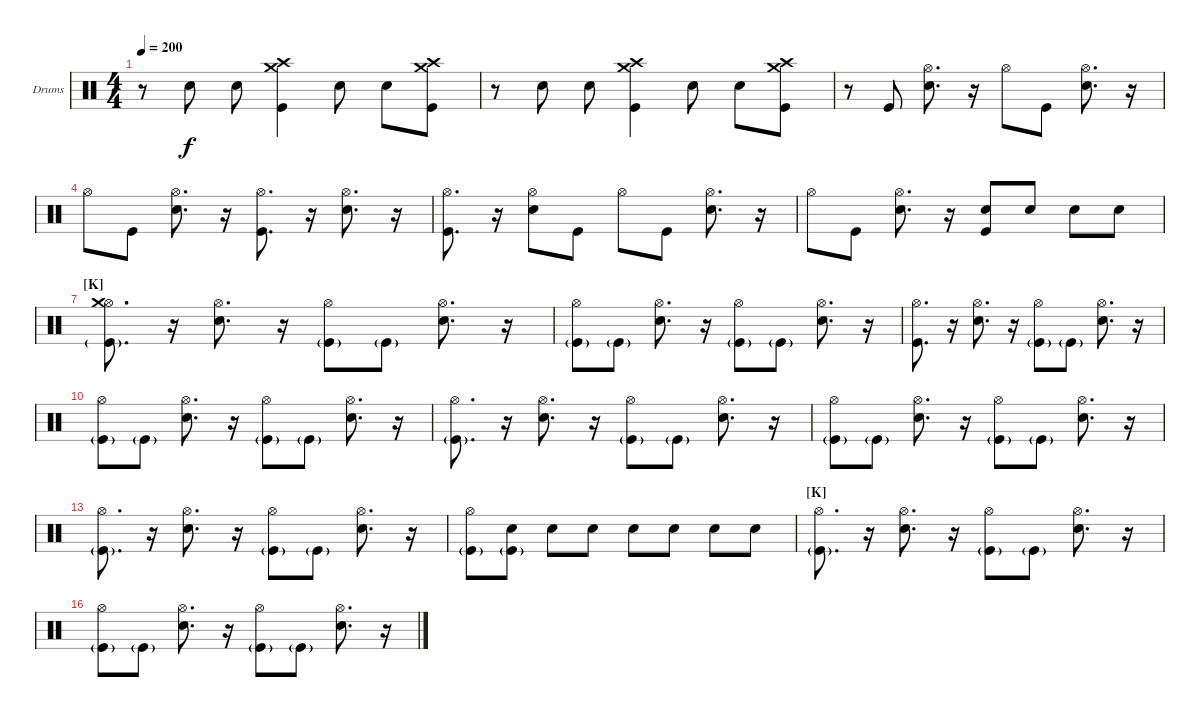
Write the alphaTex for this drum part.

\bracketExtendMode nobrackets
\firstSystemTrackNameOrientation horizontal
\otherSystemsTrackNameOrientation horizontal
\defaultBarNumberDisplay FirstOfSystem
\track ("Drum2" "Drums") {instrument percussion}
\staff {score}
\articulation defaults
\ts (4 4)
\tempo 200
\clef neutral
\scale
0.25
\ks c
r.8{dy f} "Snare (hit) 2".8 "Snare (hit) 2".8 ("Kick (hit)" "Crash medium (hit)" "Crash high (hit)").4 "Snare (hit) 2".8 "Snare (hit) 2".8 ("Kick (hit)" "Crash medium (hit)" "Crash high (hit)").8 |
\scale
0.25 r.8 "Snare (hit) 2".8 "Snare (hit) 2".8 ("Kick (hit)" "Crash medium (hit)" "Crash high (hit)").4 "Snare (hit) 2".8 "Snare (hit) 2".8 ("Kick (hit)" "Crash medium (hit)" "Crash high (hit)").8 |
\scale
0.25 r.8 "Kick (hit)".8 ("Snare (hit) 2" "Hi-Hat (open)").8{d} r.16 "Hi-Hat (open)".8 "Kick (hit)".8 ("Snare (hit) 2" "Hi-Hat (open)").8{d} r.16 |
\scale
0.25 "Hi-Hat (open)".8 "Kick (hit)".8 ("Snare (hit) 2" "Hi-Hat (open)").8{d} r.16 ("Kick (hit)" "Hi-Hat (open)").8{d} r.16 ("Snare (hit) 2" "Hi-Hat (open)").8{d} r.16 |
\scale
0.25 ("Kick (hit)" "Hi-Hat (open)").8{d} r.16 ("Snare (hit) 2" "Hi-Hat (open)").8 "Kick (hit)".8 "Hi-Hat (open)".8 "Kick (hit)".8 ("Snare (hit) 2" "Hi-Hat (open)").8{d} r.16 |
\scale
0.25 "Hi-Hat (open)".8 "Kick (hit)".8 ("Snare (hit) 2" "Hi-Hat (open)").8{d} r.16 ("Kick (hit)" "Snare (hit) 2").8 "Snare (hit) 2".8 "Snare (hit) 2".8 "Snare (hit) 2".8 |
\section ("K" "")
\scale
0.25 ("Kick (hit)"{g} "Hi-Hat (open)" "Crash medium (hit)").8{d} r.16 ("Snare (hit) 2" "Hi-Hat (open)").8{d} r.16 ("Kick (hit)"{g} "Hi-Hat (open)").8 "Kick (hit)"{g}.8 ("Snare (hit) 2" "Hi-Hat (open)").8{d} r.16 |
\scale
0.25 ("Kick (hit)"{g} "Hi-Hat (open)").8 "Kick (hit)"{g}.8 ("Snare (hit) 2" "Hi-Hat (open)").8{d} r.16 ("Kick (hit)"{g} "Hi-Hat (open)").8 "Kick (hit)"{g}.8 ("Snare (hit) 2" "Hi-Hat (open)").8{d} r.16 |
\scale
0.25 ("Kick (hit)" "Hi-Hat (open)").8{d} r.16 ("Snare (hit) 2" "Hi-Hat (open)").8{d} r.16 ("Kick (hit)"{g} "Hi-Hat (open)").8 "Kick (hit)"{g}.8 ("Snare (hit) 2" "Hi-Hat (open)").8{d} r.16 |
\scale
0.25 ("Kick (hit)"{g} "Hi-Hat (open)").8 "Kick (hit)"{g}.8 ("Snare (hit) 2" "Hi-Hat (open)").8{d} r.16 ("Kick (hit)"{g} "Hi-Hat (open)").8 "Kick (hit)"{g}.8 ("Snare (hit) 2" "Hi-Hat (open)").8{d} r.16 |
\scale
0.25 ("Kick (hit)"{g} "Hi-Hat (open)").8{d} r.16 ("Snare (hit) 2" "Hi-Hat (open)").8{d} r.16 ("Kick (hit)"{g} "Hi-Hat (open)").8 "Kick (hit)"{g}.8 ("Snare (hit) 2" "Hi-Hat (open)").8{d} r.16 |
\scale
0.25 ("Kick (hit)"{g} "Hi-Hat (open)").8 "Kick (hit)"{g}.8 ("Snare (hit) 2" "Hi-Hat (open)").8{d} r.16 ("Kick (hit)"{g} "Hi-Hat (open)").8 "Kick (hit)"{g}.8 ("Snare (hit) 2" "Hi-Hat (open)").8{d} r.16 |
\scale
0.25 ("Kick (hit)"{g} "Hi-Hat (open)").8{d} r.16 ("Snare (hit) 2" "Hi-Hat (open)").8{d} r.16 ("Kick (hit)"{g} "Hi-Hat (open)").8 "Kick (hit)"{g}.8 ("Snare (hit) 2" "Hi-Hat (open)").8{d} r.16 |
\scale
0.25 ("Kick (hit)"{g} "Hi-Hat (open)").8 ("Kick (hit)"{g} "Snare (hit) 2").8 "Snare (hit) 2".8 "Snare (hit) 2".8 "Snare (hit) 2".8 "Snare (hit) 2".8 "Snare (hit) 2".8 "Snare (hit) 2".8 |
\section ("K" "")
\scale
0.25 ("Kick (hit)"{g} "Hi-Hat (open)").8{d} r.16 ("Snare (hit) 2" "Hi-Hat (open)").8{d} r.16 ("Kick (hit)"{g} "Hi-Hat (open)").8 "Kick (hit)"{g}.8 ("Snare (hit) 2" "Hi-Hat (open)").8{d} r.16 |
\scale
0.25 ("Kick (hit)"{g} "Hi-Hat (open)").8 "Kick (hit)"{g}.8 ("Snare (hit) 2" "Hi-Hat (open)").8{d} r.16 ("Kick (hit)"{g} "Hi-Hat (open)").8 "Kick (hit)"{g}.8 ("Snare (hit) 2" "Hi-Hat (open)").8{d} r.16
